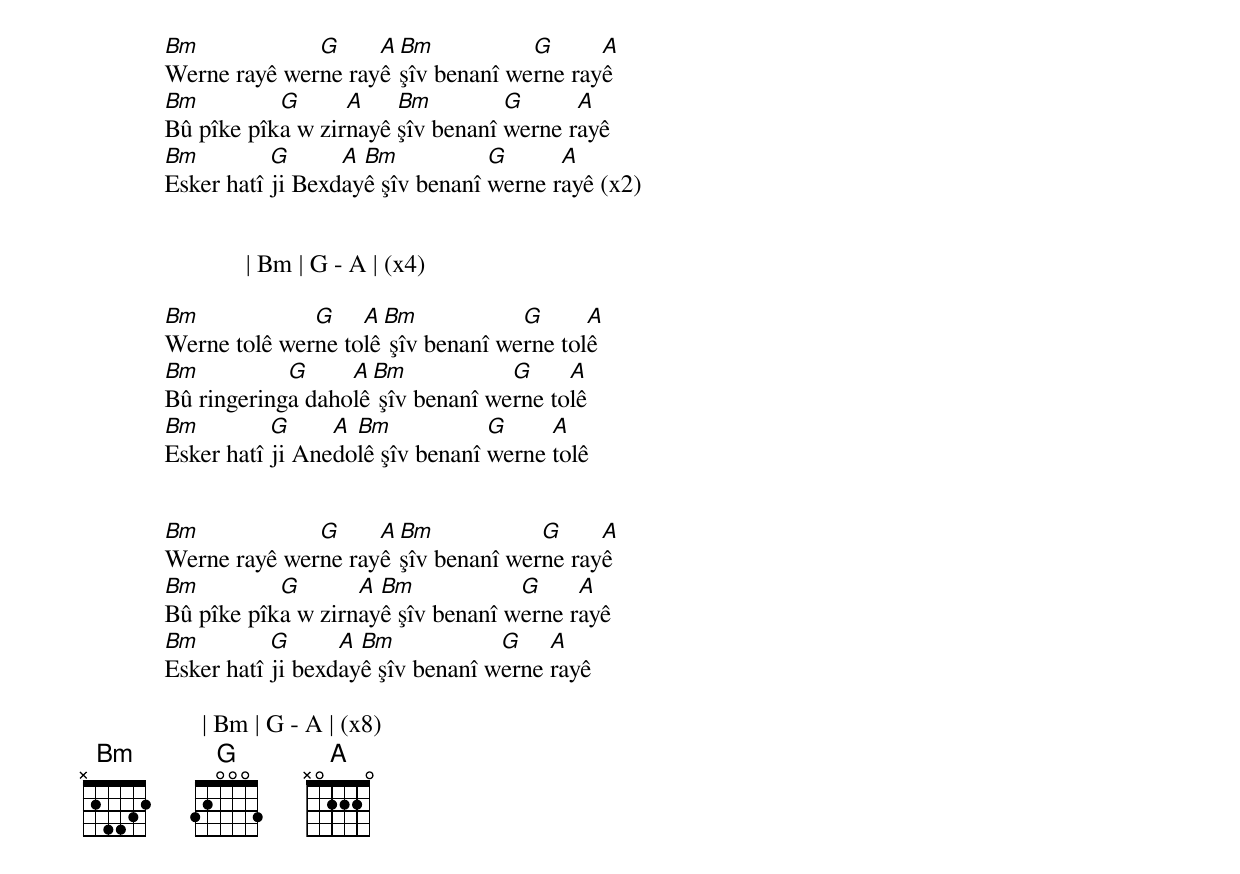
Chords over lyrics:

             Bm            G     A Bm           G      A
             Werne rayê werne rayê şîv benanî werne rayê
             Bm         G      A    Bm         G      A
             Bû pîke pîka w zirnayê şîv benanî werne rayê
             Bm         G      A Bm           G      A
             Esker hatî ji Bexdayê şîv benanî werne rayê (x2)


                          | Bm | G - A | (x4)

             Bm            G    A Bm            G      A
             Werne tolê werne tolê şîv benanî werne tolê
             Bm          G     A Bm            G     A
             Bû ringeringa daholê şîv benanî werne tolê
             Bm         G     A Bm            G     A
             Esker hatî ji Anedolê şîv benanî werne tolê


             Bm            G     A Bm            G     A
             Werne rayê werne rayê şîv benanî werne rayê
             Bm         G       A Bm            G     A
             Bû pîke pîka w zirnayê şîv benanî werne rayê
             Bm         G      A Bm            G    A
             Esker hatî ji bexdayê şîv benanî werne rayê

                   | Bm | G - A | (x8)
